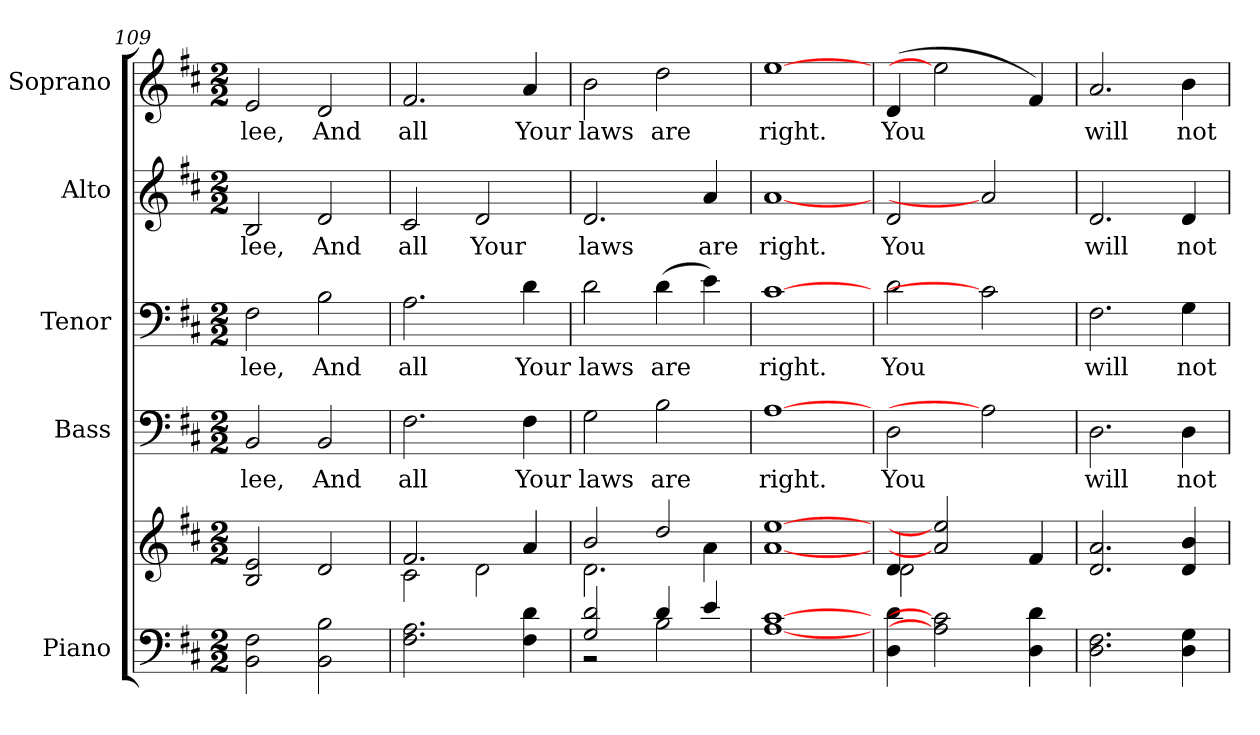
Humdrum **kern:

**kern	**kern	**kern	**text	**kern	**text	**kern	**text	**kern	**text
*part5	*part5	*part4	*part4	*part3	*part3	*part2	*part2	*part1	*part1
*staff6	*staff5	*staff4	*staff4	*staff3	*staff3	*staff2	*staff2	*staff1	*staff1
*I"Piano	*	*I"Bass	*	*I"Tenor	*	*I"Alto	*	*I"Soprano	*
*I'Pno.	*	*I'B.	*	*I'T.	*	*I'A.	*	*I'S.	*
!!LO:PB:g=z
*clefF4	*clefG2	*clefF4	*	*clefF4	*	*clefG2	*	*clefG2	*
*k[f#c#]	*k[f#c#]	*k[f#c#]	*	*k[f#c#]	*	*k[f#c#]	*	*k[f#c#]	*
*D:	*D:	*D:	*	*D:	*	*D:	*	*D:	*
*M2/2	*M2/2	*M2/2	*	*M2/2	*	*M2/2	*	*M2/2	*
=109	=109	=109	=109	=109	=109	=109	=109	=109	=109
!	!	!	!LO:LY:b:color=#000000	!	!	!	!	!	!
!	!	!	!	!	!LO:LY:b:color=#000000	!	!	!	!
!	!	!	!	!	!	!	!LO:LY:b:color=#000000	!	!
!	!	!	!	!	!	!	!	!	!LO:LY:b:color=#000000
2BBi\ 2F#i	2Bi/ 2ei	2BBi/	lee,	2F#i\	lee,	2Bi/	lee,	2ei/	lee,
!	!	!	!LO:LY:b:color=#000000	!	!	!	!	!	!
!	!	!	!	!	!LO:LY:b:color=#000000	!	!	!	!
!	!	!	!	!	!	!	!LO:LY:b:color=#000000	!	!
!	!	!	!	!	!	!	!	!	!LO:LY:b:color=#000000
2BBi\ 2Bi	2di/	2BBi/	And	2Bi\	And	2di/	And	2di/	And
=110	=110	=110	=110	=110	=110	=110	=110	=110	=110
*	*^	*	*	*	*	*	*	*	*
!	!	!	!	!LO:LY:b:color=#000000	!	!	!	!	!	!
!	!	!	!	!	!	!LO:LY:b:color=#000000	!	!	!	!
!	!	!	!	!	!	!	!	!LO:LY:b:color=#000000	!	!
!	!	!	!	!	!	!	!	!	!	!LO:LY:b:color=#000000
2.F#i\ 2.Ai	2.f#i/	2c#i\	2.F#i\	all	2.Ai\	all	2c#i/	all	2.f#i/	all
!	!	!	!	!	!	!	!	!LO:LY:b:color=#000000	!	!
.	.	2di\	.	.	.	.	2di/	Your	.	.
!	!	!	!	!LO:LY:b:color=#000000	!	!	!	!	!	!
!	!	!	!	!	!	!LO:LY:b:color=#000000	!	!	!	!
!	!	!	!	!	!	!	!	!	!	!LO:LY:b:color=#000000
4F#i\ 4di	4ai/	.	4F#i\	Your	4di\	Your	.	.	4ai/	Your
=111	=111	=111	=111	=111	=111	=111	=111	=111	=111	=111
*^	*	*	*	*	*	*	*	*	*	*
!	!	!	!	!	!LO:LY:b:color=#000000	!	!	!	!	!	!
!	!	!	!	!	!	!	!LO:LY:b:color=#000000	!	!	!	!
!	!	!	!	!	!	!	!	!	!LO:LY:b:color=#000000	!	!
!	!	!	!	!	!	!	!	!	!	!	!LO:LY:b:color=#000000
2Gi/ 2di	2r	2bi/	2.di\	2Gi\	laws	2di\	laws	2.di/	laws	2bi\	laws
!	!	!	!	!	!LO:LY:b:color=#000000	!	!	!	!	!	!
!	!	!	!	!	!	!	!LO:LY:b:color=#000000	!	!	!	!
!	!	!	!	!	!	!	!	!	!	!	!LO:LY:b:color=#000000
4di/	2Bi\	2ddi/	.	2Bi\	are	(4di\	are	.	.	2ddi\	are
!	!	!	!	!	!	!	!	!	!LO:LY:b:color=#000000	!	!
4ei/	.	.	4ai\	.	.	4ei\)	.	4ai/	are	.	.
*v	*v	*	*	*	*	*	*	*	*	*	*
*	*v	*v	*	*	*	*	*	*	*	*
=112	=112	=112	=112	=112	=112	=112	=112	=112	=112
*	*^	*	*	*	*	*	*	*	*
!	!	!	!	!LO:LY:b:color=#000000	!	!	!	!	!	!
*	*v	*v	*	*	*	*	*	*	*	*
*	*^	*	*	*	*	*	*	*	*
!	!	!	!	!	!	!LO:LY:b:color=#000000	!	!	!	!
*	*v	*v	*	*	*	*	*	*	*	*
*	*^	*	*	*	*	*	*	*	*
!	!	!	!	!	!	!	!	!LO:LY:b:color=#000000	!	!
*	*v	*v	*	*	*	*	*	*	*	*
*	*^	*	*	*	*	*	*	*	*
!	!	!	!	!	!	!	!	!	!	!LO:LY:b:color=#000000
*	*v	*v	*	*	*	*	*	*	*	*
[1Ai [1c#i	[1ai [1eei	[1Ai	right.	[1c#i	right.	[1ai	right.	[1eei	right.
=113	=113	=113	=113	=113	=113	=113	=113	=113	=113
*	*^	*	*	*	*	*	*	*	*
!	!	!	!	!LO:LY:b:color=#000000	!	!	!	!	!	!
!	!	!	!	!	!	!LO:LY:b:color=#000000	!	!	!	!
!	!	!	!	!	!	!	!	!LO:LY:b:color=#000000	!	!
!	!	!	!	!	!	!	!	!	!	!LO:LY:b:color=#000000
4Di\ 4di	4di/	2di\	2Di\	You	2di\	You	2di/	You	(4di/	You
2Ai] 2c#i]	2ai] 2eei]	.	.	.	.	.	.	.	2eei]	.
.	.	2ryy	2Ai]	.	2c#i]	.	2ai]	.	.	.
4Di\ 4di	4f#i/	.	.	.	.	.	.	.	4f#i/)	.
*	*v	*v	*	*	*	*	*	*	*	*
=114	=114	=114	=114	=114	=114	=114	=114	=114	=114
!	!	!	!LO:LY:b:color=#000000	!	!	!	!	!	!
!	!	!	!	!	!LO:LY:b:color=#000000	!	!	!	!
!	!	!	!	!	!	!	!LO:LY:b:color=#000000	!	!
!	!	!	!	!	!	!	!	!	!LO:LY:b:color=#000000
2.Di\ 2.F#i	2.di/ 2.ai	2.Di\	will	2.F#i\	will	2.di/	will	2.ai/	will
!	!	!	!LO:LY:b:color=#000000	!	!	!	!	!	!
!	!	!	!	!	!LO:LY:b:color=#000000	!	!	!	!
!	!	!	!	!	!	!	!LO:LY:b:color=#000000	!	!
!	!	!	!	!	!	!	!	!	!LO:LY:b:color=#000000
4Di\ 4Gi	4di/ 4bi	4Di\	not	4Gi\	not	4di/	not	4bi\	not
=	=	=	=	=	=	=	=	=	=
*-	*-	*-	*-	*-	*-	*-	*-	*-	*-
